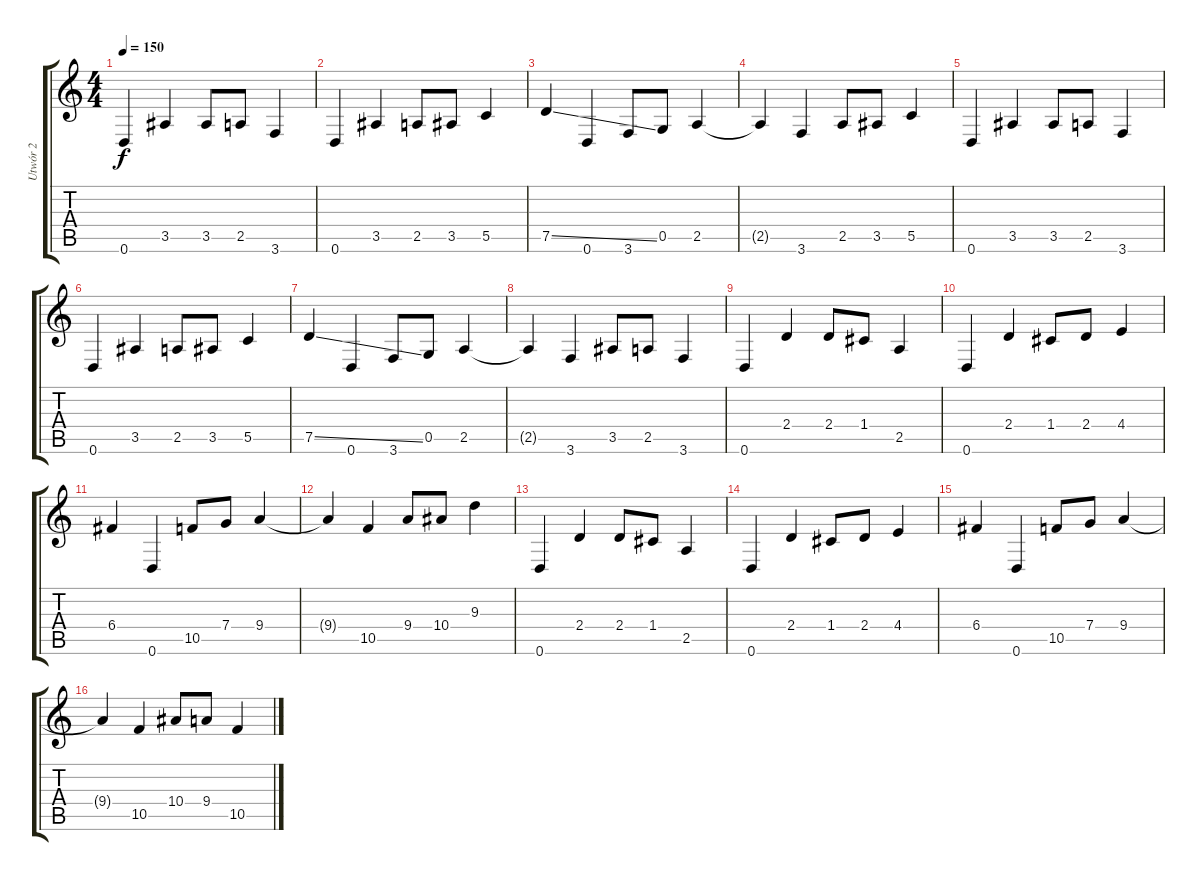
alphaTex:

\track ("Utwór 2" "Utwór 2") {instrument distortionguitar}
\staff {score tabs}
\tuning (D4 A3 F3 C3 G2 D2) {hide}
\ts (4 4)
\tempo 150
\clef g2
\ks c
0.6.4{dy f} 3.5.4 3.5.8 2.5.8 3.6.4 |
0.6.4 3.5.4 2.5.8 3.5.8 5.5.4 |
7.5{ss}.4 0.6.4 3.6.8 0.5.8 2.5.4 |
2.5{t}.4 3.6.4 2.5.8 3.5.8 5.5.4 |
0.6.4 3.5.4 3.5.8 2.5.8 3.6.4 |
0.6.4 3.5.4 2.5.8 3.5.8 5.5.4 |
7.5{ss}.4 0.6.4 3.6.8 0.5.8 2.5.4 |
2.5{t}.4 3.6.4 3.5.8 2.5.8 3.6.4 |
0.6.4 2.4.4 2.4.8 1.4.8 2.5.4 |
0.6.4 2.4.4 1.4.8 2.4.8 4.4.4 |
6.4.4 0.6.4 10.5.8 7.4.8 9.4.4 |
9.4{t}.4 10.5.4 9.4.8 10.4.8 9.3.4 |
0.6.4 2.4.4 2.4.8 1.4.8 2.5.4 |
0.6.4 2.4.4 1.4.8 2.4.8 4.4.4 |
6.4.4 0.6.4 10.5.8 7.4.8 9.4.4 |
9.4{t}.4 10.5.4 10.4.8 9.4.8 10.5.4
